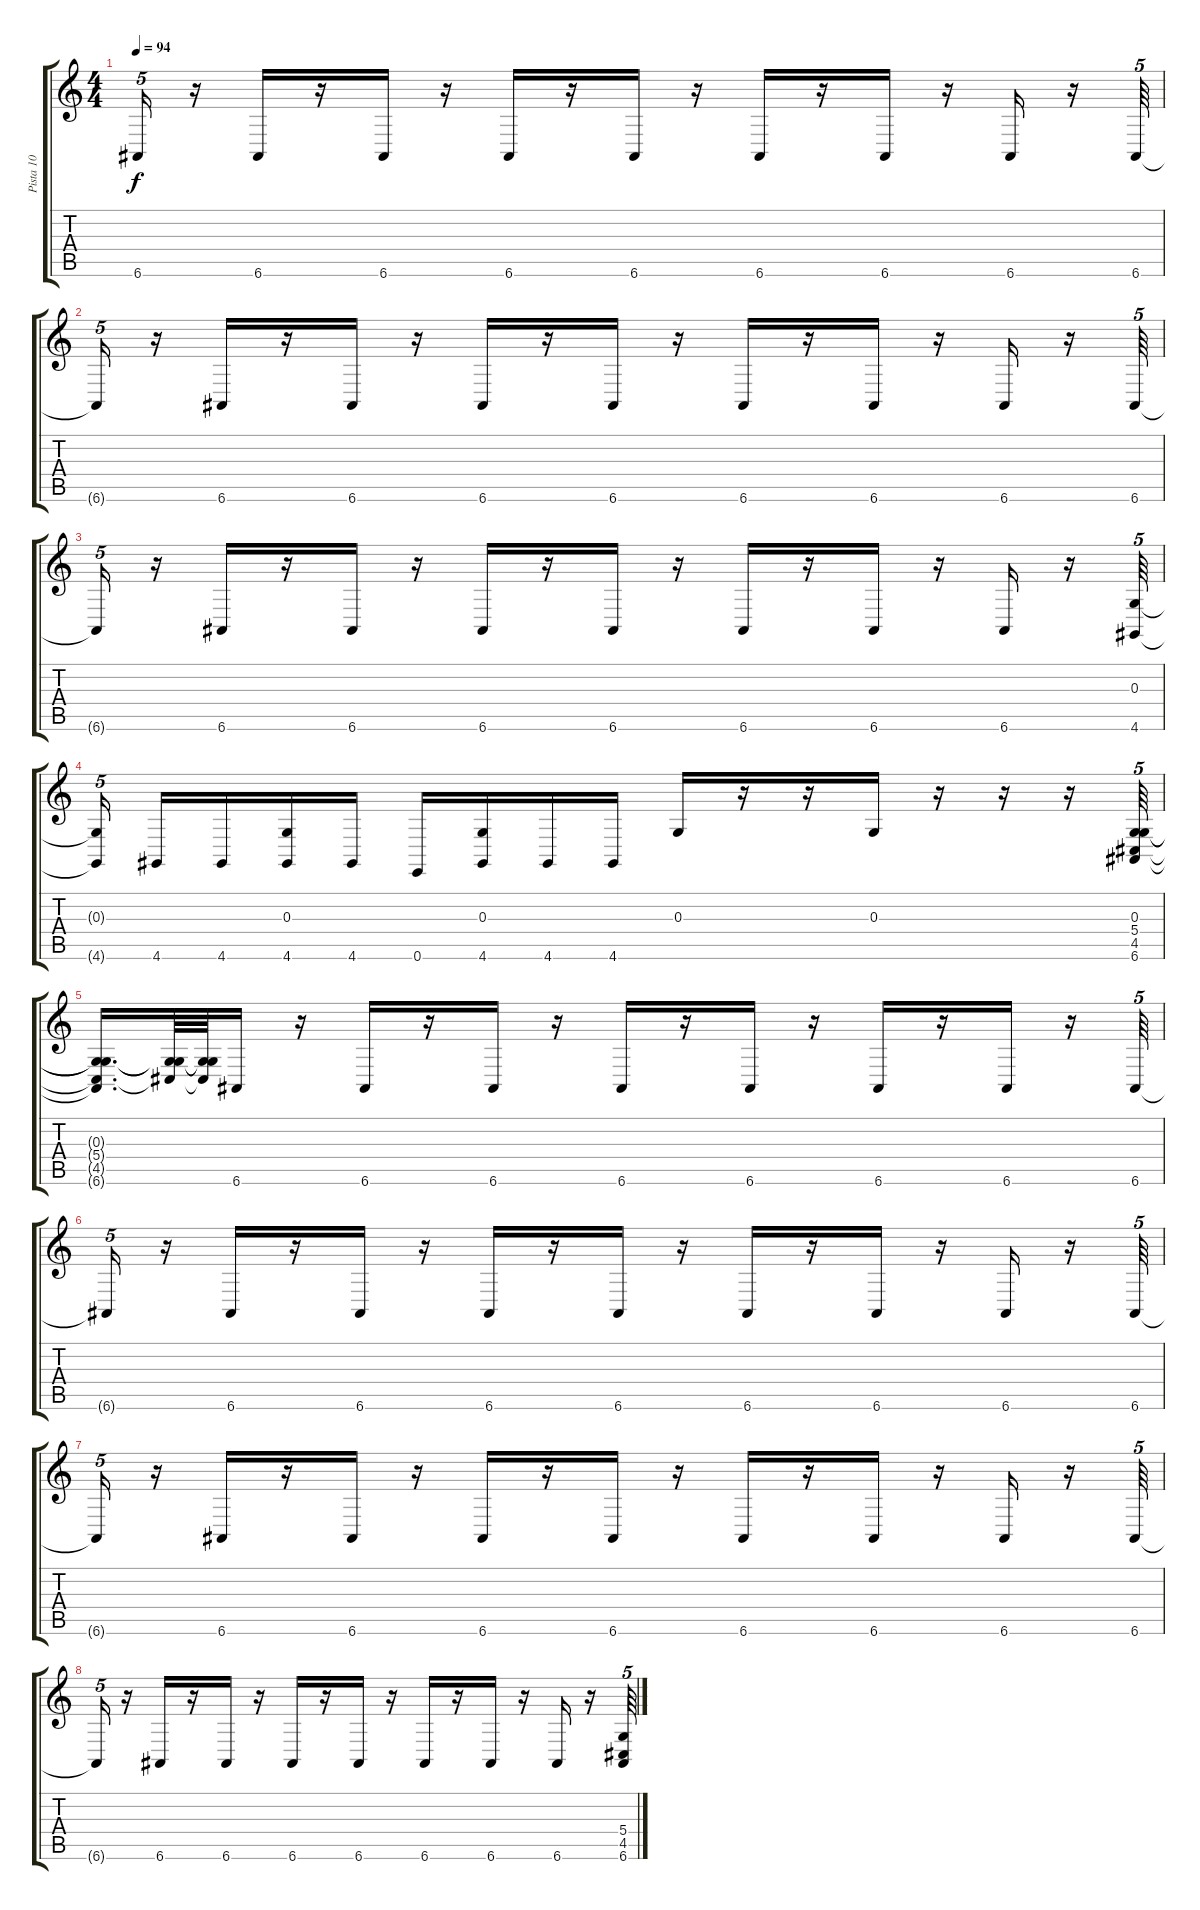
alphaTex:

\track ("Pista 10" "Pista 10") {instrument drawbarorgan}
\staff {score tabs}
\tuning (E4 B3 G3 D3 A2 E2) {hide}
\ts (4 4)
\tempo 94
\clef g2
\ks c
6.6{t}.16{tu (5 4) dy f} r.16 6.6.16 r.16 6.6.16 r.16 6.6.16 r.16 6.6.16 r.16 6.6.16 r.16 6.6.16 r.16 6.6.16 r.16 6.6.64{tu (5 4)} |
6.6{t}.16{tu (5 4)} r.16 6.6.16 r.16 6.6.16 r.16 6.6.16 r.16 6.6.16 r.16 6.6.16 r.16 6.6.16 r.16 6.6.16 r.16 6.6.64{tu (5 4)} |
6.6{t}.16{tu (5 4)} r.16 6.6.16 r.16 6.6.16 r.16 6.6.16 r.16 6.6.16 r.16 6.6.16 r.16 6.6.16 r.16 6.6.16 r.16 (0.3 4.6).64{tu (5 4)} |
(0.3{t} 4.6{t}).16{tu (5 4)} 4.6.16 4.6.16 (0.3 4.6).16 4.6.16 0.6.16 (0.3 4.6).16 4.6.16 4.6.16 0.3.16 r.16 r.16 0.3.16 r.16 r.16 r.16 (0.3 5.4 4.5 6.6).64{tu (5 4)} |
(0.3{t} 5.4{t} 4.5{t} 6.6{t}).16{d} (0.3{t} 5.4{t} 4.5{t}).64 (0.3{t} 5.4{t} 4.5{t}).64 6.6.16 r.16 6.6.16 r.16 6.6.16 r.16 6.6.16 r.16 6.6.16 r.16 6.6.16 r.16 6.6.16 r.16 6.6.64{tu (5 4)} |
6.6{t}.16{tu (5 4)} r.16 6.6.16 r.16 6.6.16 r.16 6.6.16 r.16 6.6.16 r.16 6.6.16 r.16 6.6.16 r.16 6.6.16 r.16 6.6.64{tu (5 4)} |
6.6{t}.16{tu (5 4)} r.16 6.6.16 r.16 6.6.16 r.16 6.6.16 r.16 6.6.16 r.16 6.6.16 r.16 6.6.16 r.16 6.6.16 r.16 6.6.64{tu (5 4)} |
6.6{t}.16{tu (5 4)} r.16 6.6.16 r.16 6.6.16 r.16 6.6.16 r.16 6.6.16 r.16 6.6.16 r.16 6.6.16 r.16 6.6.16 r.16 (5.4 4.5 6.6).64{tu (5 4)}
